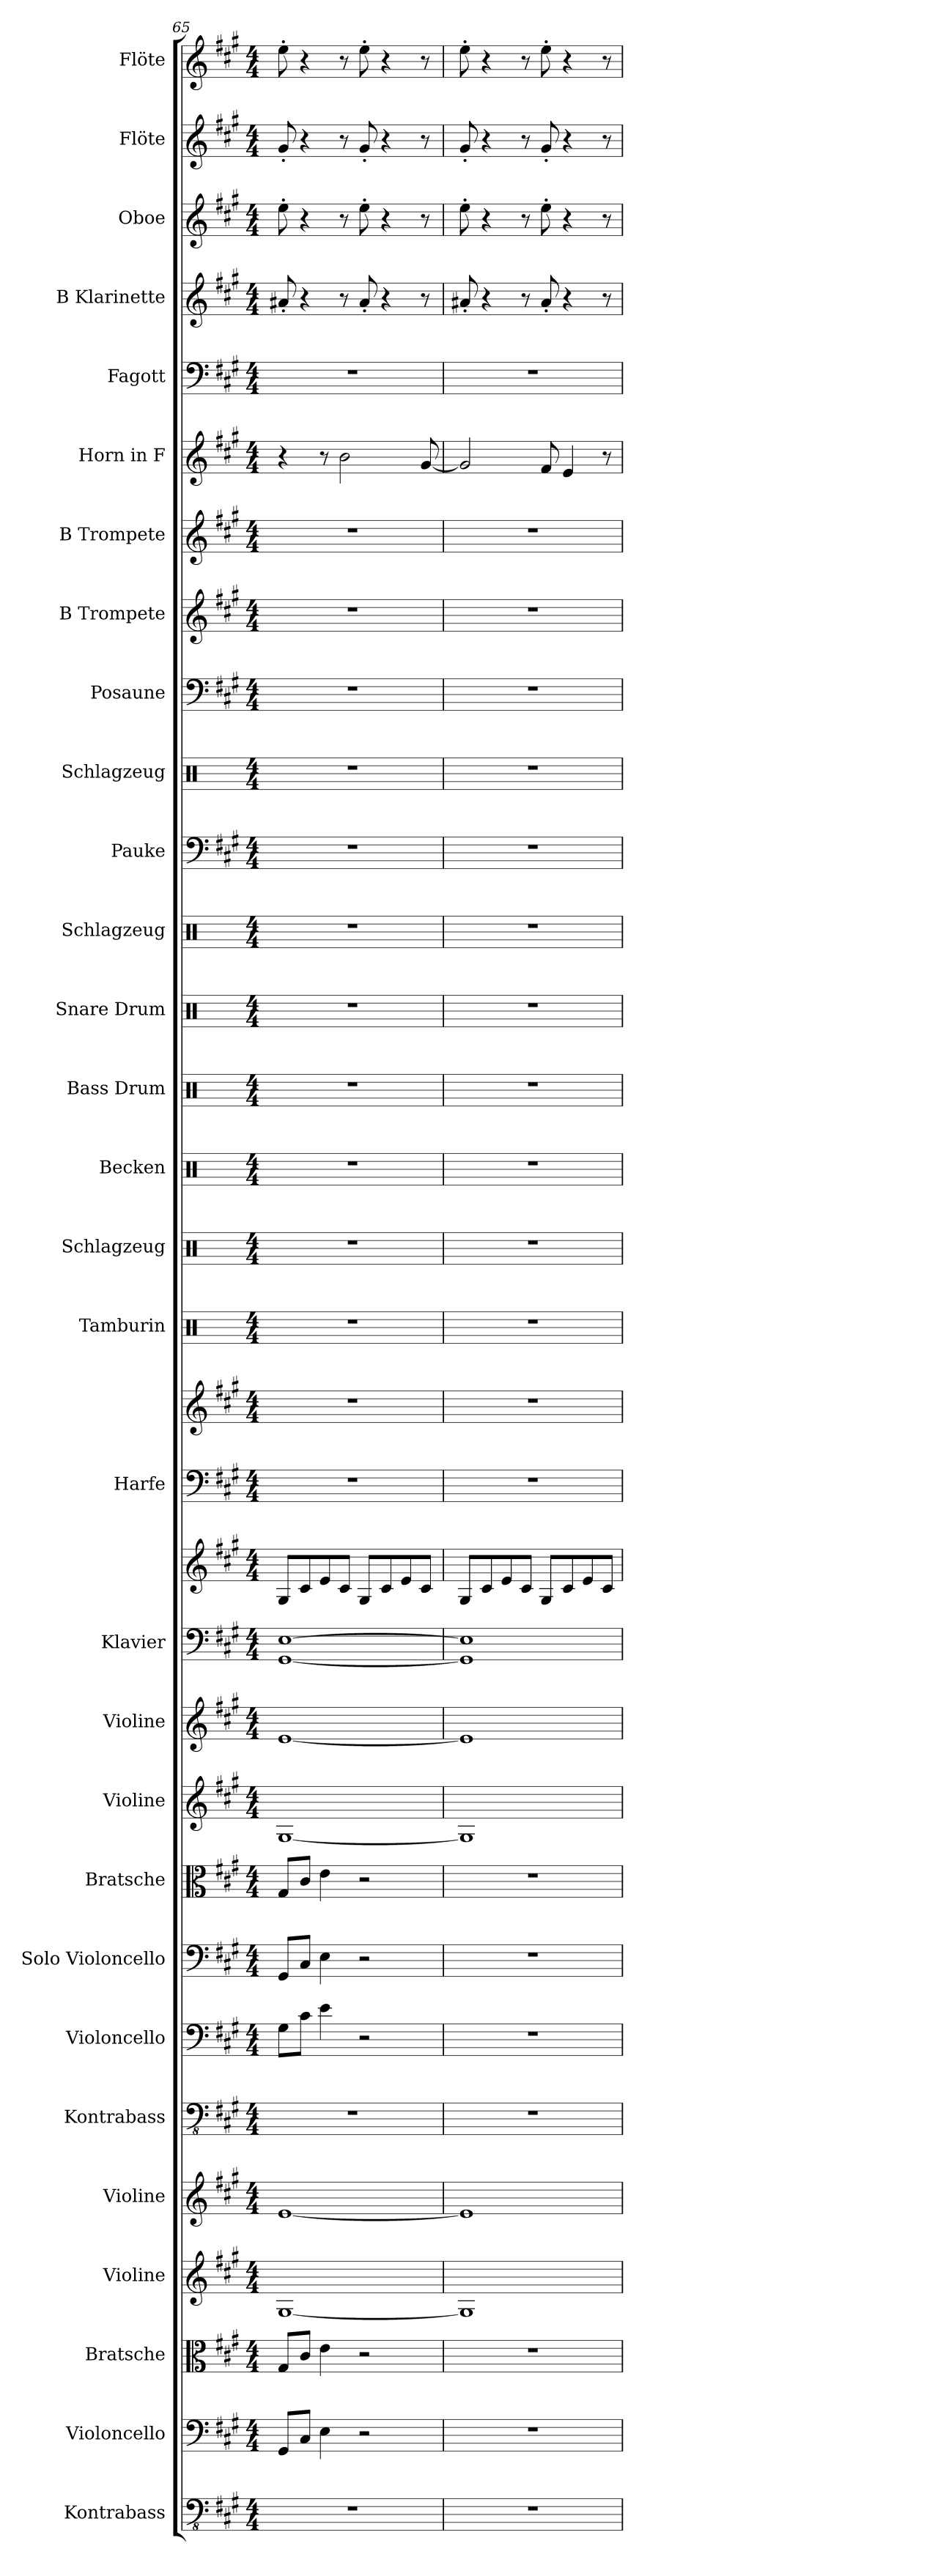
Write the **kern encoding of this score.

**kern	**kern	**kern	**kern	**kern	**kern	**kern	**kern	**kern	**kern	**kern	**kern	**kern	**kern	**kern	**kern	**kern	**kern	**kern	**kern	**kern	**kern	**kern	**kern	**kern	**kern	**kern	**kern	**kern	**kern	**kern	**kern
*part30	*part29	*part28	*part27	*part26	*part25	*part24	*part23	*part22	*part21	*part20	*part19	*part19	*part18	*part18	*part17	*part16	*part15	*part14	*part13	*part12	*part11	*part10	*part9	*part8	*part7	*part6	*part5	*part4	*part3	*part2	*part1
*staff32	*staff31	*staff30	*staff29	*staff28	*staff27	*staff26	*staff25	*staff24	*staff23	*staff22	*staff21	*staff20	*staff19	*staff18	*staff17	*staff16	*staff15	*staff14	*staff13	*staff12	*staff11	*staff10	*staff9	*staff8	*staff7	*staff6	*staff5	*staff4	*staff3	*staff2	*staff1
*I"Kontrabass	*I"Violoncello	*I"Bratsche	*I"Violine	*I"Violine	*I"Kontrabass	*I"Violoncello	*I"Solo Violoncello	*I"Bratsche	*I"Violine	*I"Violine	*I"Klavier	*	*I"Harfe	*	*I"Tamburin	*I"Schlagzeug	*I"Becken	*I"Bass Drum	*I"Snare Drum	*I"Schlagzeug	*I"Pauke	*I"Schlagzeug	*I"Posaune	*I"B Trompete	*I"B Trompete	*I"Horn in F	*I"Fagott	*I"B Klarinette	*I"Oboe	*I"Flöte	*I"Flöte
*I'Kb.	*I'Vc.	*I'Bra.	*I'Vl.	*I'Vl.	*I'Kb.	*I'Vc.	*I'Vc.	*I'Bra.	*I'Vl.	*I'Vl.	*I'Klav.	*	*I'Hrf.	*	*I'Tamb.	*I'Slzg.	*I'Bkn.	*I'B. Dr.	*I'Sn. Dr.	*I'Slzg.	*I'Pk.	*I'Slzg.	*I'Psn.	*I'B Tpt.	*I'B Tpt.	*	*I'Fgt.	*I'B Kl.	*I'Ob.	*I'Fl.	*I'Fl.
*clefFv4	*clefF4	*clefC3	*clefG2	*clefG2	*clefFv4	*clefF4	*clefF4	*clefC3	*clefG2	*clefG2	*clefF4	*clefG2	*clefF4	*clefG2	*clefX	*clefX	*clefX	*clefX	*clefX	*clefX	*clefF4	*clefX	*clefF4	*clefG2	*clefG2	*clefG2	*clefF4	*clefG2	*clefG2	*clefG2	*clefG2
*ITrd7c12	*	*	*	*	*ITrd7c12	*	*	*	*	*	*	*	*	*	*	*	*	*	*	*	*	*	*	*ITrd1c2	*ITrd1c2	*ITrd4c7	*	*ITrd1c2	*	*	*
*k[f#c#g#]	*k[f#c#g#]	*k[f#c#g#]	*k[f#c#g#]	*k[f#c#g#]	*k[f#c#g#]	*k[f#c#g#]	*k[f#c#g#]	*k[f#c#g#]	*k[f#c#g#]	*k[f#c#g#]	*k[f#c#g#]	*k[f#c#g#]	*k[f#c#g#]	*k[f#c#g#]	*k[]	*k[]	*k[]	*k[]	*k[]	*k[]	*k[f#c#g#]	*k[]	*k[f#c#g#]	*k[f#]	*k[f#]	*k[f#c#]	*k[f#c#g#]	*k[f#]	*k[f#c#g#]	*k[f#c#g#]	*k[f#c#g#]
*M4/4	*M4/4	*M4/4	*M4/4	*M4/4	*M4/4	*M4/4	*M4/4	*M4/4	*M4/4	*M4/4	*M4/4	*M4/4	*M4/4	*M4/4	*M4/4	*M4/4	*M4/4	*M4/4	*M4/4	*M4/4	*M4/4	*M4/4	*M4/4	*M4/4	*M4/4	*M4/4	*M4/4	*M4/4	*M4/4	*M4/4	*M4/4
=65	=65	=65	=65	=65	=65	=65	=65	=65	=65	=65	=65	=65	=65	=65	=65	=65	=65	=65	=65	=65	=65	=65	=65	=65	=65	=65	=65	=65	=65	=65	=65
1r	8GG#/L	8G#/L	[1G#	[1e	1r	8G#\L	8GG#/L	8G#/L	[1G#	[1e	[1GG# [1E	8G#/L	1r	1r	1r	1r	1r	1r	1r	1r	1r	1r	1r	1r	1r	4r	1r	8g#X'/	8ee'\	8g#'/	8ee'\
.	8C#/J	8c#/J	.	.	.	8c#\J	8C#/J	8c#/J	.	.	.	8c#/	.	.	.	.	.	.	.	.	.	.	.	.	.	.	.	4r	4r	4r	4r
.	4E\	4e\	.	.	.	4e\	4E\	4e\	.	.	.	8e/	.	.	.	.	.	.	.	.	.	.	.	.	.	8r	.	.	.	.	.
.	.	.	.	.	.	.	.	.	.	.	.	8c#/J	.	.	.	.	.	.	.	.	.	.	.	.	.	2e\	.	8r	8r	8r	8r
.	2r	2r	.	.	.	2r	2r	2r	.	.	.	8G#/L	.	.	.	.	.	.	.	.	.	.	.	.	.	.	.	8g#'/	8ee'\	8g#'/	8ee'\
.	.	.	.	.	.	.	.	.	.	.	.	8c#/	.	.	.	.	.	.	.	.	.	.	.	.	.	.	.	4r	4r	4r	4r
.	.	.	.	.	.	.	.	.	.	.	.	8e/	.	.	.	.	.	.	.	.	.	.	.	.	.	.	.	.	.	.	.
.	.	.	.	.	.	.	.	.	.	.	.	8c#/J	.	.	.	.	.	.	.	.	.	.	.	.	.	[8c#/	.	8r	8r	8r	8r
=66	=66	=66	=66	=66	=66	=66	=66	=66	=66	=66	=66	=66	=66	=66	=66	=66	=66	=66	=66	=66	=66	=66	=66	=66	=66	=66	=66	=66	=66	=66	=66
1r	1r	1r	1G#]	1e]	1r	1r	1r	1r	1G#]	1e]	1GG#] 1E]	8G#/L	1r	1r	1r	1r	1r	1r	1r	1r	1r	1r	1r	1r	1r	2c#/]	1r	8g#X'/	8ee'\	8g#'/	8ee'\
.	.	.	.	.	.	.	.	.	.	.	.	8c#/	.	.	.	.	.	.	.	.	.	.	.	.	.	.	.	4r	4r	4r	4r
.	.	.	.	.	.	.	.	.	.	.	.	8e/	.	.	.	.	.	.	.	.	.	.	.	.	.	.	.	.	.	.	.
.	.	.	.	.	.	.	.	.	.	.	.	8c#/J	.	.	.	.	.	.	.	.	.	.	.	.	.	.	.	8r	8r	8r	8r
.	.	.	.	.	.	.	.	.	.	.	.	8G#/L	.	.	.	.	.	.	.	.	.	.	.	.	.	8B/	.	8g#'/	8ee'\	8g#'/	8ee'\
.	.	.	.	.	.	.	.	.	.	.	.	8c#/	.	.	.	.	.	.	.	.	.	.	.	.	.	4A/	.	4r	4r	4r	4r
.	.	.	.	.	.	.	.	.	.	.	.	8e/	.	.	.	.	.	.	.	.	.	.	.	.	.	.	.	.	.	.	.
.	.	.	.	.	.	.	.	.	.	.	.	8c#/J	.	.	.	.	.	.	.	.	.	.	.	.	.	8r	.	8r	8r	8r	8r
=	=	=	=	=	=	=	=	=	=	=	=	=	=	=	=	=	=	=	=	=	=	=	=	=	=	=	=	=	=	=	=
*-	*-	*-	*-	*-	*-	*-	*-	*-	*-	*-	*-	*-	*-	*-	*-	*-	*-	*-	*-	*-	*-	*-	*-	*-	*-	*-	*-	*-	*-	*-	*-
